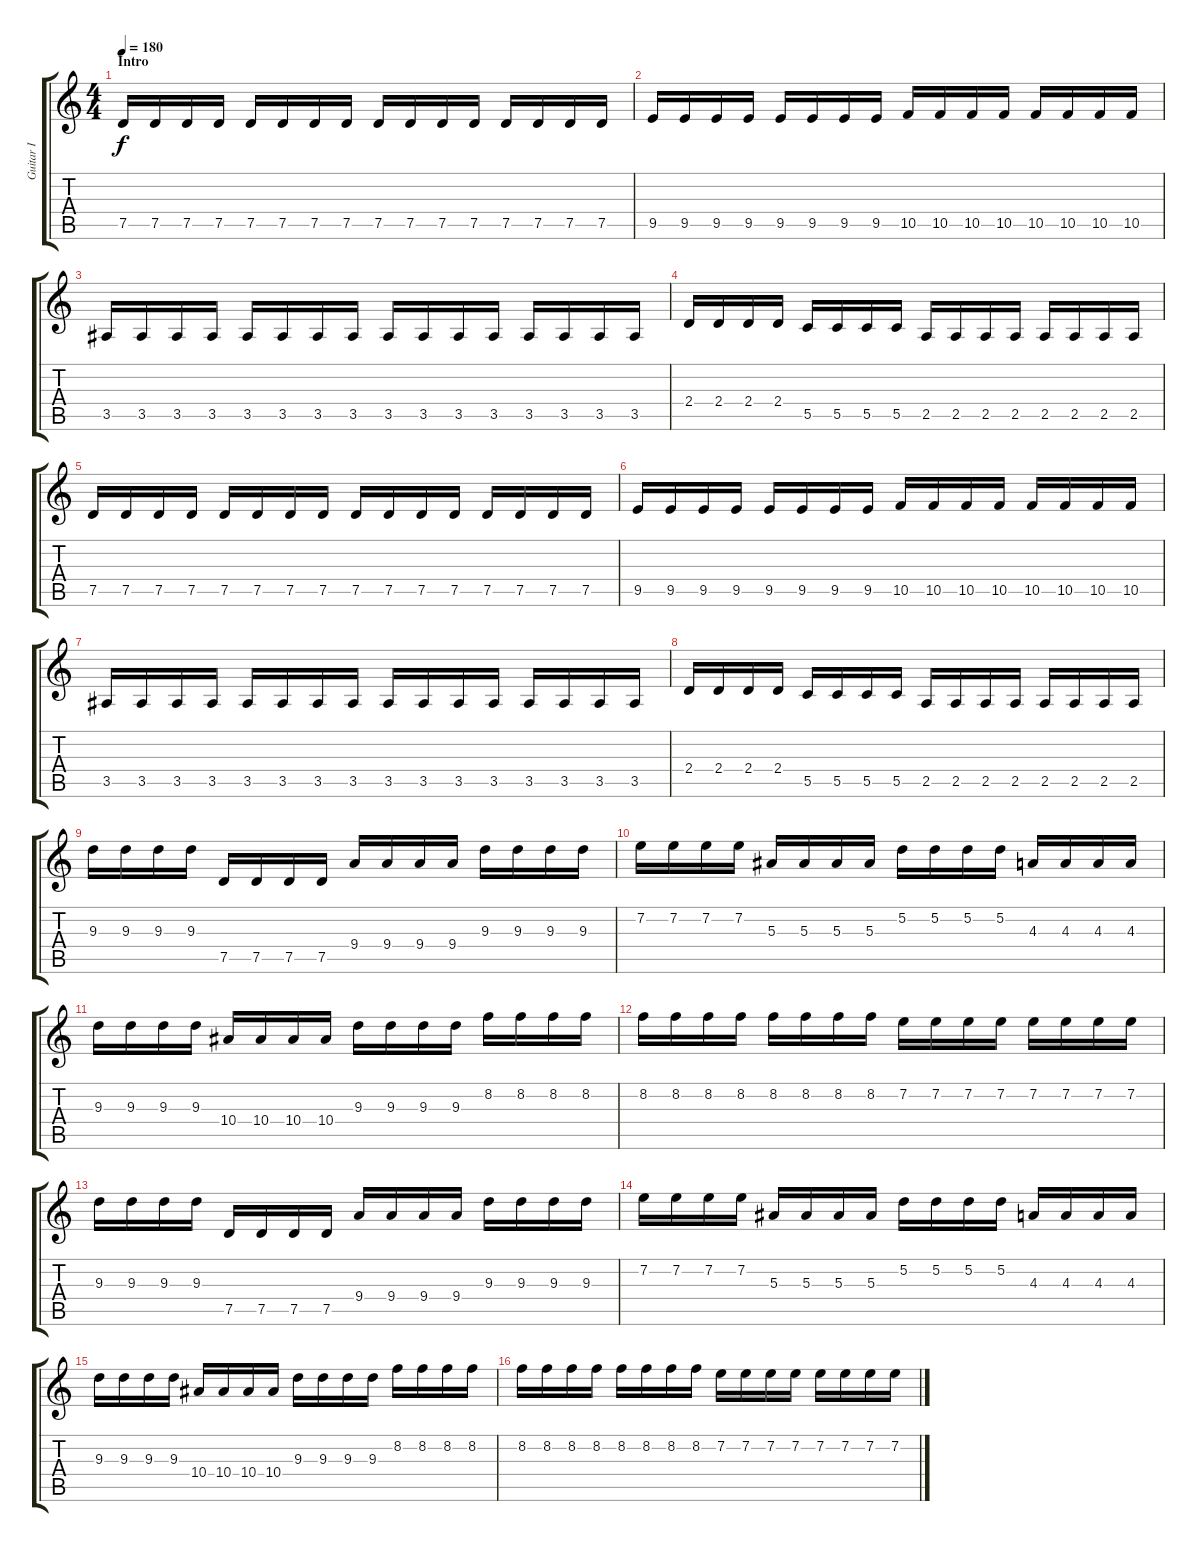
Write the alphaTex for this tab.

\track ("Guitar I" "Guitar I") {instrument distortionguitar}
\staff {score tabs}
\tuning (D4 A3 F3 C3 G2 D2) {hide}
\ts (4 4)
\section ("" "Intro")
\tempo 180
\clef g2
\ks c
7.5.16{dy f instrument distortionguitar} 7.5.16 7.5.16 7.5.16 7.5.16 7.5.16 7.5.16 7.5.16 7.5.16 7.5.16 7.5.16 7.5.16 7.5.16 7.5.16 7.5.16 7.5.16 |
9.5.16 9.5.16 9.5.16 9.5.16 9.5.16 9.5.16 9.5.16 9.5.16 10.5.16 10.5.16 10.5.16 10.5.16 10.5.16 10.5.16 10.5.16 10.5.16 |
3.5.16 3.5.16 3.5.16 3.5.16 3.5.16 3.5.16 3.5.16 3.5.16 3.5.16 3.5.16 3.5.16 3.5.16 3.5.16 3.5.16 3.5.16 3.5.16 |
2.4.16 2.4.16 2.4.16 2.4.16 5.5.16 5.5.16 5.5.16 5.5.16 2.5.16 2.5.16 2.5.16 2.5.16 2.5.16 2.5.16 2.5.16 2.5.16 |
7.5.16 7.5.16 7.5.16 7.5.16 7.5.16 7.5.16 7.5.16 7.5.16 7.5.16 7.5.16 7.5.16 7.5.16 7.5.16 7.5.16 7.5.16 7.5.16 |
9.5.16 9.5.16 9.5.16 9.5.16 9.5.16 9.5.16 9.5.16 9.5.16 10.5.16 10.5.16 10.5.16 10.5.16 10.5.16 10.5.16 10.5.16 10.5.16 |
3.5.16 3.5.16 3.5.16 3.5.16 3.5.16 3.5.16 3.5.16 3.5.16 3.5.16 3.5.16 3.5.16 3.5.16 3.5.16 3.5.16 3.5.16 3.5.16 |
2.4.16 2.4.16 2.4.16 2.4.16 5.5.16 5.5.16 5.5.16 5.5.16 2.5.16 2.5.16 2.5.16 2.5.16 2.5.16 2.5.16 2.5.16 2.5.16 |
9.3.16 9.3.16 9.3.16 9.3.16 7.5.16 7.5.16 7.5.16 7.5.16 9.4.16 9.4.16 9.4.16 9.4.16 9.3.16 9.3.16 9.3.16 9.3.16 |
7.2.16 7.2.16 7.2.16 7.2.16 5.3.16 5.3.16 5.3.16 5.3.16 5.2.16 5.2.16 5.2.16 5.2.16 4.3.16 4.3.16 4.3.16 4.3.16 |
9.3.16 9.3.16 9.3.16 9.3.16 10.4.16 10.4.16 10.4.16 10.4.16 9.3.16 9.3.16 9.3.16 9.3.16 8.2.16 8.2.16 8.2.16 8.2.16 |
8.2.16 8.2.16 8.2.16 8.2.16 8.2.16 8.2.16 8.2.16 8.2.16 7.2.16 7.2.16 7.2.16 7.2.16 7.2.16 7.2.16 7.2.16 7.2.16 |
9.3.16 9.3.16 9.3.16 9.3.16 7.5.16 7.5.16 7.5.16 7.5.16 9.4.16 9.4.16 9.4.16 9.4.16 9.3.16 9.3.16 9.3.16 9.3.16 |
7.2.16 7.2.16 7.2.16 7.2.16 5.3.16 5.3.16 5.3.16 5.3.16 5.2.16 5.2.16 5.2.16 5.2.16 4.3.16 4.3.16 4.3.16 4.3.16 |
9.3.16 9.3.16 9.3.16 9.3.16 10.4.16 10.4.16 10.4.16 10.4.16 9.3.16 9.3.16 9.3.16 9.3.16 8.2.16 8.2.16 8.2.16 8.2.16 |
8.2.16 8.2.16 8.2.16 8.2.16 8.2.16 8.2.16 8.2.16 8.2.16 7.2.16 7.2.16 7.2.16 7.2.16 7.2.16 7.2.16 7.2.16 7.2.16
